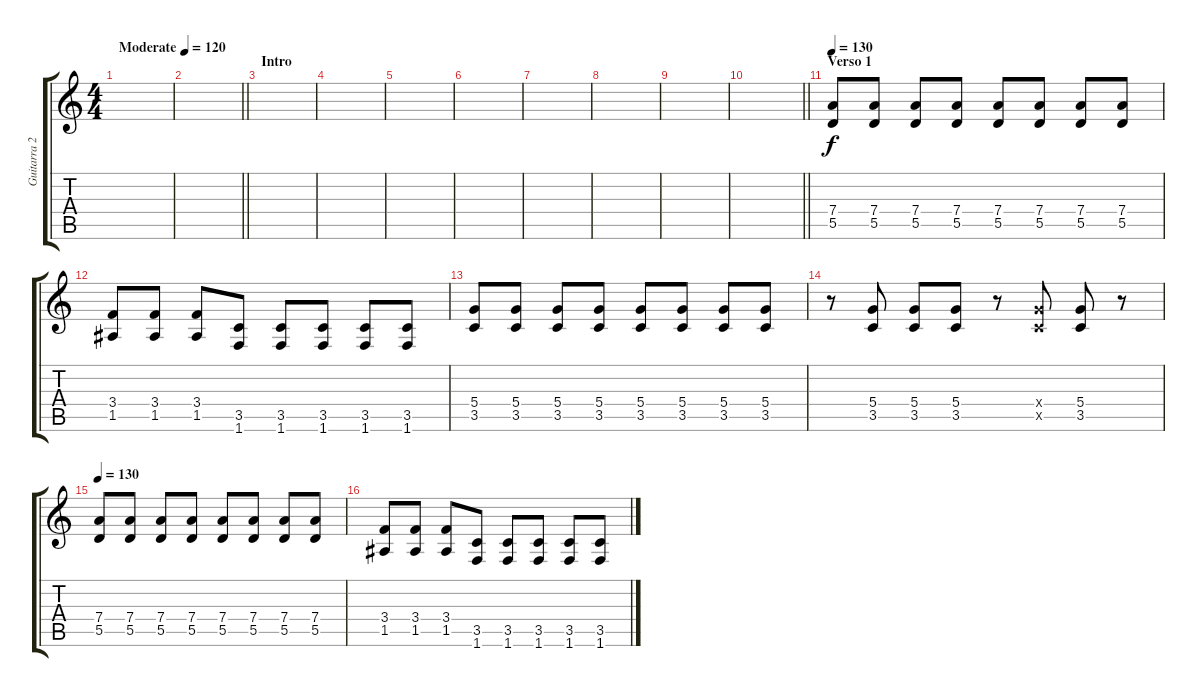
\track ("Guitarra 2" "Guitarra 2") {instrument distortionguitar}
\staff {score tabs}
\tuning (E4 B3 G3 D3 A2 E2) {hide}
\ts (4 4)
\tempo (120 "Moderate")
\clef g2
\ks c
|
\barLineRight lightlight
|
\section ("" "Intro")
|
|
|
|
|
|
|
\barLineRight lightlight
|
\section ("" "Verso 1")
\tempo 130
(7.4 5.5).8{volume 9 instrument distortionguitar} (7.4 5.5).8 (7.4 5.5).8 (7.4 5.5).8 (7.4 5.5).8 (7.4 5.5).8 (7.4 5.5).8 (7.4 5.5).8 |
(3.4 1.5).8 (3.4 1.5).8 (3.4 1.5).8 (3.5 1.6).8 (3.5 1.6).8 (3.5 1.6).8 (3.5 1.6).8 (3.5 1.6).8 |
(5.4 3.5).8 (5.4 3.5).8 (5.4 3.5).8 (5.4 3.5).8 (5.4 3.5).8 (5.4 3.5).8 (5.4 3.5).8 (5.4 3.5).8 |
r.8 (5.4 3.5).8 (5.4 3.5).8 (5.4 3.5).8 r.8 (5.4{x} 3.5{x}).8 (5.4 3.5).8 r.8 |
\tempo 130
(7.4 5.5).8{volume 9 instrument distortionguitar} (7.4 5.5).8 (7.4 5.5).8 (7.4 5.5).8 (7.4 5.5).8 (7.4 5.5).8 (7.4 5.5).8 (7.4 5.5).8 |
(3.4 1.5).8 (3.4 1.5).8 (3.4 1.5).8 (3.5 1.6).8 (3.5 1.6).8 (3.5 1.6).8 (3.5 1.6).8 (3.5 1.6).8
